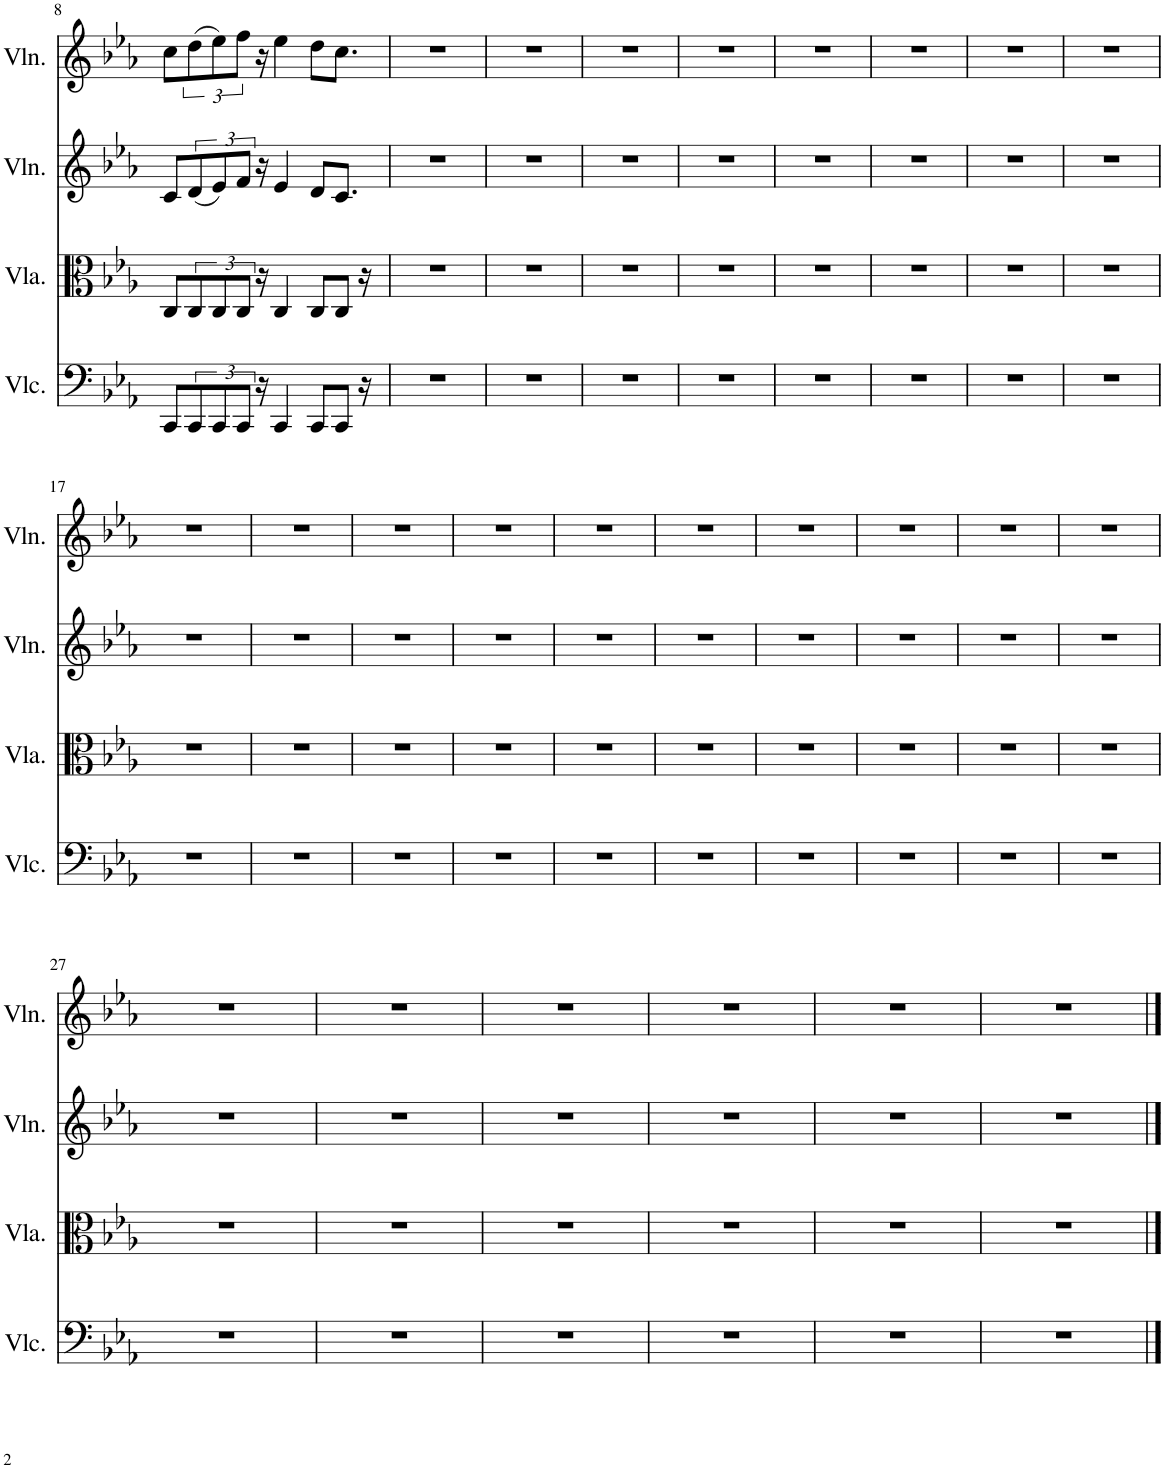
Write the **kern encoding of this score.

**kern	**kern	**kern	**kern
*part4	*part3	*part2	*part1
*staff4	*staff3	*staff2	*staff1
*I"Violoncello	*I"Viola	*I"Violin	*I"Violin
*I'Vlc.	*I'Vla.	*I'Vln.	*I'Vln.
!!LO:PB:g=z
*clefF4	*clefC3	*clefG2	*clefG2
*k[b-e-a-]	*k[b-e-a-]	*k[b-e-a-]	*k[b-e-a-]
*M4/4	*M4/4	*M4/4	*M4/4
=8	=8	=8	=8
8CC/L	8C/L	8c/L	8cc\L
12CC/	12C/	(12d/	(12dd\
12CC/	12C/	12e-/)	12ee-\)
12CC/J	12C/J	12f/J	12ff\J
16r	16r	16r	16r
4CC/	4C/	4e-/	4ee-\
8CC/L	8C/L	8d/L	8dd\L
8CC/J	8C/J	8.c/J	8.cc\J
16r	16r	.	.
=9	=9	=9	=9
1r	1r	1r	1r
=10	=10	=10	=10
1r	1r	1r	1r
=11	=11	=11	=11
1r	1r	1r	1r
=12	=12	=12	=12
1r	1r	1r	1r
=13	=13	=13	=13
1r	1r	1r	1r
=14	=14	=14	=14
1r	1r	1r	1r
=15	=15	=15	=15
1r	1r	1r	1r
=16	=16	=16	=16
1r	1r	1r	1r
!!LO:LB:g=z
=17	=17	=17	=17
1r	1r	1r	1r
=18	=18	=18	=18
1r	1r	1r	1r
=19	=19	=19	=19
1r	1r	1r	1r
=20	=20	=20	=20
1r	1r	1r	1r
=21	=21	=21	=21
1r	1r	1r	1r
=22	=22	=22	=22
1r	1r	1r	1r
=23	=23	=23	=23
1r	1r	1r	1r
=24	=24	=24	=24
1r	1r	1r	1r
=25	=25	=25	=25
1r	1r	1r	1r
=26	=26	=26	=26
1r	1r	1r	1r
!!LO:LB:g=z
=27	=27	=27	=27
1r	1r	1r	1r
=28	=28	=28	=28
1r	1r	1r	1r
=29	=29	=29	=29
1r	1r	1r	1r
=30	=30	=30	=30
1r	1r	1r	1r
=31	=31	=31	=31
1r	1r	1r	1r
=32	=32	=32	=32
1r	1r	1r	1r
==	==	==	==
*-	*-	*-	*-
